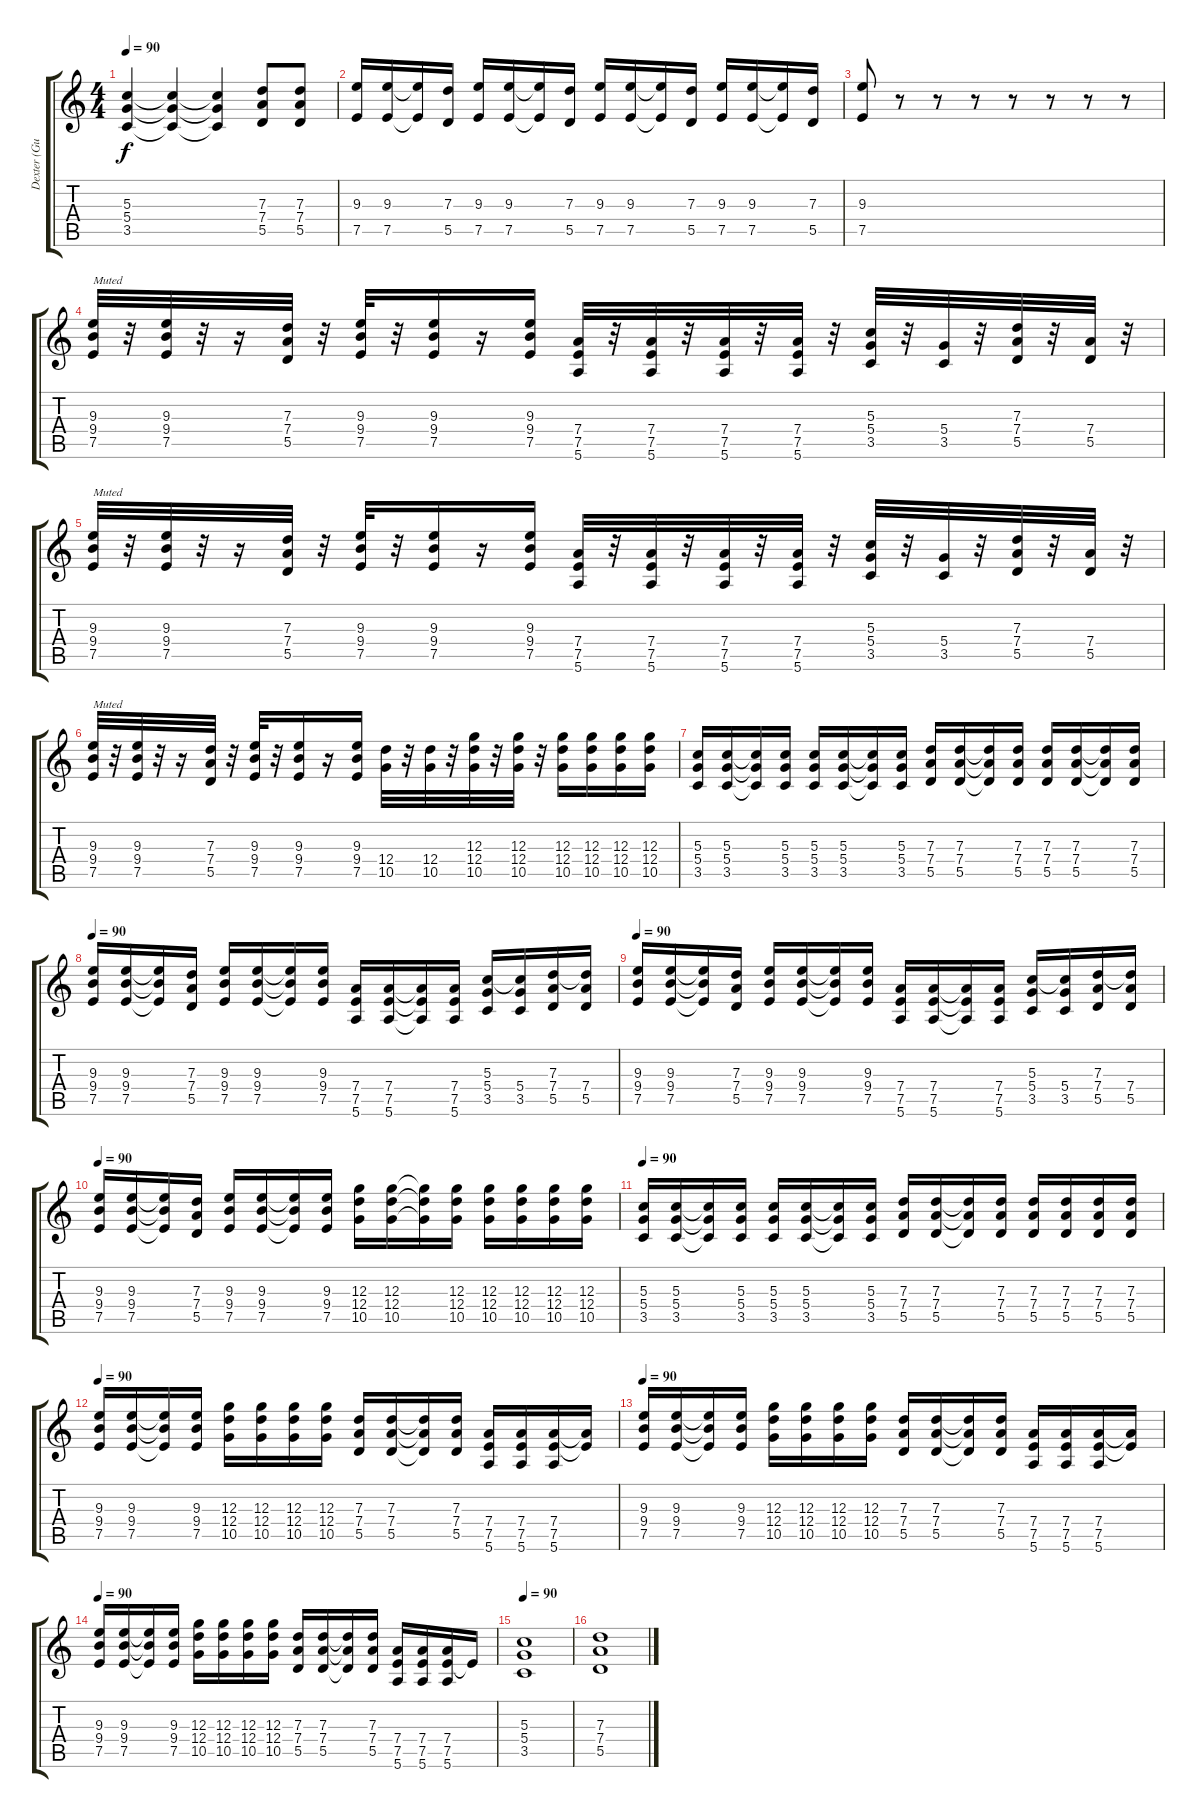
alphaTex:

\track ("Dexter (Guitar)" "Dexter (Gu") {instrument distortionguitar}
\staff {score tabs}
\tuning (E4 B3 G3 D3 A2 E2) {hide}
\ts (4 4)
\tempo 90
\clef g2
\ks c
(5.3 5.4 3.5).4{dy f} (5.3{t} 5.4{t} 3.5{t}).4 (5.3{t} 5.4{t} 3.5{t}).4 (7.3 7.4 5.5).8 (7.3 7.4 5.5).8 |
(9.3 7.5).16 (9.3 7.5).16 (9.3{t} 7.5{t}).16 (7.3 5.5).16 (9.3 7.5).16 (9.3 7.5).16 (9.3{t} 7.5{t}).16 (7.3 5.5).16 (9.3 7.5).16 (9.3 7.5).16 (9.3{t} 7.5{t}).16 (7.3 5.5).16 (9.3 7.5).16 (9.3 7.5).16 (9.3{t} 7.5{t}).16 (7.3 5.5).16 |
(9.3 7.5).8 r.8 r.8 r.8 r.8 r.8 r.8 r.8 |
(9.3 9.4 7.5).32{txt "Muted"} r.32 (9.3 9.4 7.5).32 r.32 r.16 (7.3 7.4 5.5).32 r.32 (9.3 9.4 7.5).32 r.32 (9.3 9.4 7.5).16 r.16 (9.3 9.4 7.5).16 (7.4 7.5 5.6).32 r.32 (7.4 7.5 5.6).32 r.32 (7.4 7.5 5.6).32 r.32 (7.4 7.5 5.6).32 r.32 (5.3 5.4 3.5).32 r.32 (5.4 3.5).32 r.32 (7.3 7.4 5.5).32 r.32 (7.4 5.5).32 r.32 |
(9.3 9.4 7.5).32{txt "Muted"} r.32 (9.3 9.4 7.5).32 r.32 r.16 (7.3 7.4 5.5).32 r.32 (9.3 9.4 7.5).32 r.32 (9.3 9.4 7.5).16 r.16 (9.3 9.4 7.5).16 (7.4 7.5 5.6).32 r.32 (7.4 7.5 5.6).32 r.32 (7.4 7.5 5.6).32 r.32 (7.4 7.5 5.6).32 r.32 (5.3 5.4 3.5).32 r.32 (5.4 3.5).32 r.32 (7.3 7.4 5.5).32 r.32 (7.4 5.5).32 r.32 |
(9.3 9.4 7.5).32{txt "Muted"} r.32 (9.3 9.4 7.5).32 r.32 r.16 (7.3 7.4 5.5).32 r.32 (9.3 9.4 7.5).32 r.32 (9.3 9.4 7.5).16 r.16 (9.3 9.4 7.5).16 (12.4 10.5).32 r.32 (12.4 10.5).32 r.32 (12.3 12.4 10.5).32 r.32 (12.3 12.4 10.5).32 r.32 (12.3 12.4 10.5).16 (12.3 12.4 10.5).16 (12.3 12.4 10.5).16 (12.3 12.4 10.5).16 |
(5.3 5.4 3.5).16 (5.3 5.4 3.5).16 (5.3{t} 5.4{t} 3.5{t}).16 (5.3 5.4 3.5).16 (5.3 5.4 3.5).16 (5.3 5.4 3.5).16 (5.3{t} 5.4{t} 3.5{t}).16 (5.3 5.4 3.5).16 (7.3 7.4 5.5).16 (7.3 7.4 5.5).16 (7.3{t} 7.4{t} 5.5{t}).16 (7.3 7.4 5.5).16 (7.3 7.4 5.5).16 (7.3 7.4 5.5).16 (7.3{t} 7.4{t} 5.5{t}).16 (7.3 7.4 5.5).16 |
\tempo 90
(9.3 9.4 7.5).16 (9.3 9.4 7.5).16 (9.3{t} 9.4{t} 7.5{t}).16 (7.3 7.4 5.5).16 (9.3 9.4 7.5).16 (9.3 9.4 7.5).16 (9.3{t} 9.4{t} 7.5{t}).16 (9.3 9.4 7.5).16 (7.4 7.5 5.6).16 (7.4 7.5 5.6).16 (7.4{t} 7.5{t} 5.6{t}).16 (7.4 7.5 5.6).16 (5.3 5.4 3.5).16 (5.3{t} 5.4 3.5).16 (7.3 7.4 5.5).16 (7.3{t} 7.4 5.5).16 |
\tempo 90
(9.3 9.4 7.5).16 (9.3 9.4 7.5).16 (9.3{t} 9.4{t} 7.5{t}).16 (7.3 7.4 5.5).16 (9.3 9.4 7.5).16 (9.3 9.4 7.5).16 (9.3{t} 9.4{t} 7.5{t}).16 (9.3 9.4 7.5).16 (7.4 7.5 5.6).16 (7.4 7.5 5.6).16 (7.4{t} 7.5{t} 5.6{t}).16 (7.4 7.5 5.6).16 (5.3 5.4 3.5).16 (5.3{t} 5.4 3.5).16 (7.3 7.4 5.5).16 (7.3{t} 7.4 5.5).16 |
\tempo 90
(9.3 9.4 7.5).16 (9.3 9.4 7.5).16 (9.3{t} 9.4{t} 7.5{t}).16 (7.3 7.4 5.5).16 (9.3 9.4 7.5).16 (9.3 9.4 7.5).16 (9.3{t} 9.4{t} 7.5{t}).16 (9.3 9.4 7.5).16 (12.3 12.4 10.5).16 (12.3 12.4 10.5).16 (12.3{t} 12.4{t} 10.5{t}).16 (12.3 12.4 10.5).16 (12.3 12.4 10.5).16 (12.3 12.4 10.5).16 (12.3 12.4 10.5).16 (12.3 12.4 10.5).16 |
\tempo 90
(5.3 5.4 3.5).16 (5.3 5.4 3.5).16 (5.3{t} 5.4{t} 3.5{t}).16 (5.3 5.4 3.5).16 (5.3 5.4 3.5).16 (5.3 5.4 3.5).16 (5.3{t} 5.4{t} 3.5{t}).16 (5.3 5.4 3.5).16 (7.3 7.4 5.5).16 (7.3 7.4 5.5).16 (7.3{t} 7.4{t} 5.5{t}).16 (7.3 7.4 5.5).16 (7.3 7.4 5.5).16 (7.3 7.4 5.5).16 (7.3 7.4 5.5).16 (7.3 7.4 5.5).16 |
\tempo 90
(9.3 9.4 7.5).16 (9.3 9.4 7.5).16 (9.3{t} 9.4{t} 7.5{t}).16 (9.3 9.4 7.5).16 (12.3 12.4 10.5).16 (12.3 12.4 10.5).16 (12.3 12.4 10.5).16 (12.3 12.4 10.5).16 (7.3 7.4 5.5).16 (7.3 7.4 5.5).16 (7.3{t} 7.4{t} 5.5{t}).16 (7.3 7.4 5.5).16 (7.4 7.5 5.6).16 (7.4 7.5 5.6).16 (7.4 7.5 5.6).16 (7.4{t} 7.5{t}).16 |
\tempo 90
(9.3 9.4 7.5).16 (9.3 9.4 7.5).16 (9.3{t} 9.4{t} 7.5{t}).16 (9.3 9.4 7.5).16 (12.3 12.4 10.5).16 (12.3 12.4 10.5).16 (12.3 12.4 10.5).16 (12.3 12.4 10.5).16 (7.3 7.4 5.5).16 (7.3 7.4 5.5).16 (7.3{t} 7.4{t} 5.5{t}).16 (7.3 7.4 5.5).16 (7.4 7.5 5.6).16 (7.4 7.5 5.6).16 (7.4 7.5 5.6).16 (7.4{t} 7.5{t}).16 |
\tempo 90
(9.3 9.4 7.5).16 (9.3 9.4 7.5).16 (9.3{t} 9.4{t} 7.5{t}).16 (9.3 9.4 7.5).16 (12.3 12.4 10.5).16 (12.3 12.4 10.5).16 (12.3 12.4 10.5).16 (12.3 12.4 10.5).16 (7.3 7.4 5.5).16 (7.3 7.4 5.5).16 (7.3{t} 7.4{t} 5.5{t}).16 (7.3 7.4 5.5).16 (7.4 7.5 5.6).16 (7.4 7.5 5.6).16 (7.4 7.5 5.6).16 7.5{t}.16 |
\tempo 90
(5.3 5.4 3.5).1 |
(7.3 7.4 5.5).1
